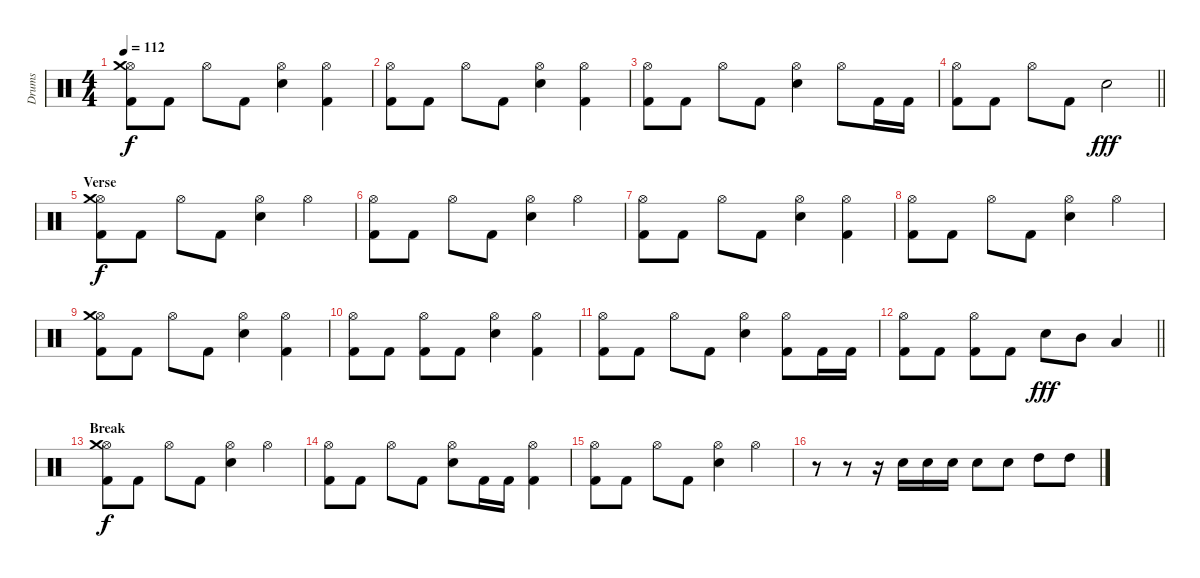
\track ("Drums" "Drums") {instrument percussion}
\staff {score}
\articulation defaults
\ts (4 4)
\tempo 112
\clef neutral
\ks c
("Kick (hit) 2" "Hi-Hat (open)" "Crash medium (hit)").8{dy f} "Kick (hit) 2".8 "Hi-Hat (open)".8 "Kick (hit) 2".8 ("Electric Snare (hit)" "Hi-Hat (open)").4 ("Kick (hit) 2" "Hi-Hat (open)").4 |
("Kick (hit) 2" "Hi-Hat (open)").8 "Kick (hit) 2".8 "Hi-Hat (open)".8 "Kick (hit) 2".8 ("Electric Snare (hit)" "Hi-Hat (open)").4 ("Kick (hit) 2" "Hi-Hat (open)").4 |
("Kick (hit) 2" "Hi-Hat (open)").8 "Kick (hit) 2".8 "Hi-Hat (open)".8 "Kick (hit) 2".8 ("Electric Snare (hit)" "Hi-Hat (open)").4 "Hi-Hat (open)".8 "Kick (hit) 2".16 "Kick (hit) 2".16 |
\barLineRight lightlight
("Kick (hit) 2" "Hi-Hat (open)").8 "Kick (hit) 2".8 "Hi-Hat (open)".8 "Kick (hit) 2".8 "Electric Snare (hit)".2{dy fff} |
\section ("" "Verse")
("Kick (hit) 2" "Hi-Hat (open)" "Crash medium (hit)").8{dy f} "Kick (hit) 2".8 "Hi-Hat (open)".8 "Kick (hit) 2".8 ("Electric Snare (hit)" "Hi-Hat (open)").4 "Hi-Hat (open)".4 |
("Kick (hit) 2" "Hi-Hat (open)").8 "Kick (hit) 2".8 "Hi-Hat (open)".8 "Kick (hit) 2".8 ("Electric Snare (hit)" "Hi-Hat (open)").4 "Hi-Hat (open)".4 |
("Kick (hit) 2" "Hi-Hat (open)").8 "Kick (hit) 2".8 "Hi-Hat (open)".8 "Kick (hit) 2".8 ("Electric Snare (hit)" "Hi-Hat (open)").4 ("Kick (hit) 2" "Hi-Hat (open)").4 |
("Kick (hit) 2" "Hi-Hat (open)").8 "Kick (hit) 2".8 "Hi-Hat (open)".8 "Kick (hit) 2".8 ("Electric Snare (hit)" "Hi-Hat (open)").4 "Hi-Hat (open)".4 |
("Kick (hit) 2" "Hi-Hat (open)" "Crash medium (hit)").8 "Kick (hit) 2".8 "Hi-Hat (open)".8 "Kick (hit) 2".8 ("Electric Snare (hit)" "Hi-Hat (open)").4 ("Kick (hit) 2" "Hi-Hat (open)").4 |
("Kick (hit) 2" "Hi-Hat (open)").8 "Kick (hit) 2".8 ("Kick (hit) 2" "Hi-Hat (open)").8 "Kick (hit) 2".8 ("Electric Snare (hit)" "Hi-Hat (open)").4 ("Kick (hit) 2" "Hi-Hat (open)").4 |
("Kick (hit) 2" "Hi-Hat (open)").8 "Kick (hit) 2".8 "Hi-Hat (open)".8 "Kick (hit) 2".8 ("Electric Snare (hit)" "Hi-Hat (open)").4 ("Kick (hit) 2" "Hi-Hat (open)").8 "Kick (hit) 2".16 "Kick (hit) 2".16 |
\barLineRight lightlight
("Kick (hit) 2" "Hi-Hat (open)").8 "Kick (hit) 2".8 ("Kick (hit) 2" "Hi-Hat (open)").8 "Kick (hit) 2".8 "Electric Snare (hit)".8{dy fff} "Mid Tom (hit)".8 "Low Tom (hit)".4 |
\section ("" "Break")
("Kick (hit) 2" "Hi-Hat (open)" "Crash medium (hit)").8{dy f} "Kick (hit) 2".8 "Hi-Hat (open)".8 "Kick (hit) 2".8 ("Electric Snare (hit)" "Hi-Hat (open)").4 "Hi-Hat (open)".4 |
("Kick (hit) 2" "Hi-Hat (open)").8 "Kick (hit) 2".8 "Hi-Hat (open)".8 "Kick (hit) 2".8 ("Electric Snare (hit)" "Hi-Hat (open)").8 "Kick (hit) 2".16 "Kick (hit) 2".16 ("Kick (hit) 2" "Hi-Hat (open)").4 |
("Kick (hit) 2" "Hi-Hat (open)").8 "Kick (hit) 2".8 "Hi-Hat (open)".8 "Kick (hit) 2".8 ("Electric Snare (hit)" "Hi-Hat (open)").4 "Hi-Hat (open)".4 |
r.8 r.8 r.16 "Snare (hit) 2".16 "Snare (hit) 2".16 "Snare (hit) 2".16 "Snare (hit) 2".8 "Snare (hit) 2".8 "High Tom (hit)".8 "High Tom (hit)".8
